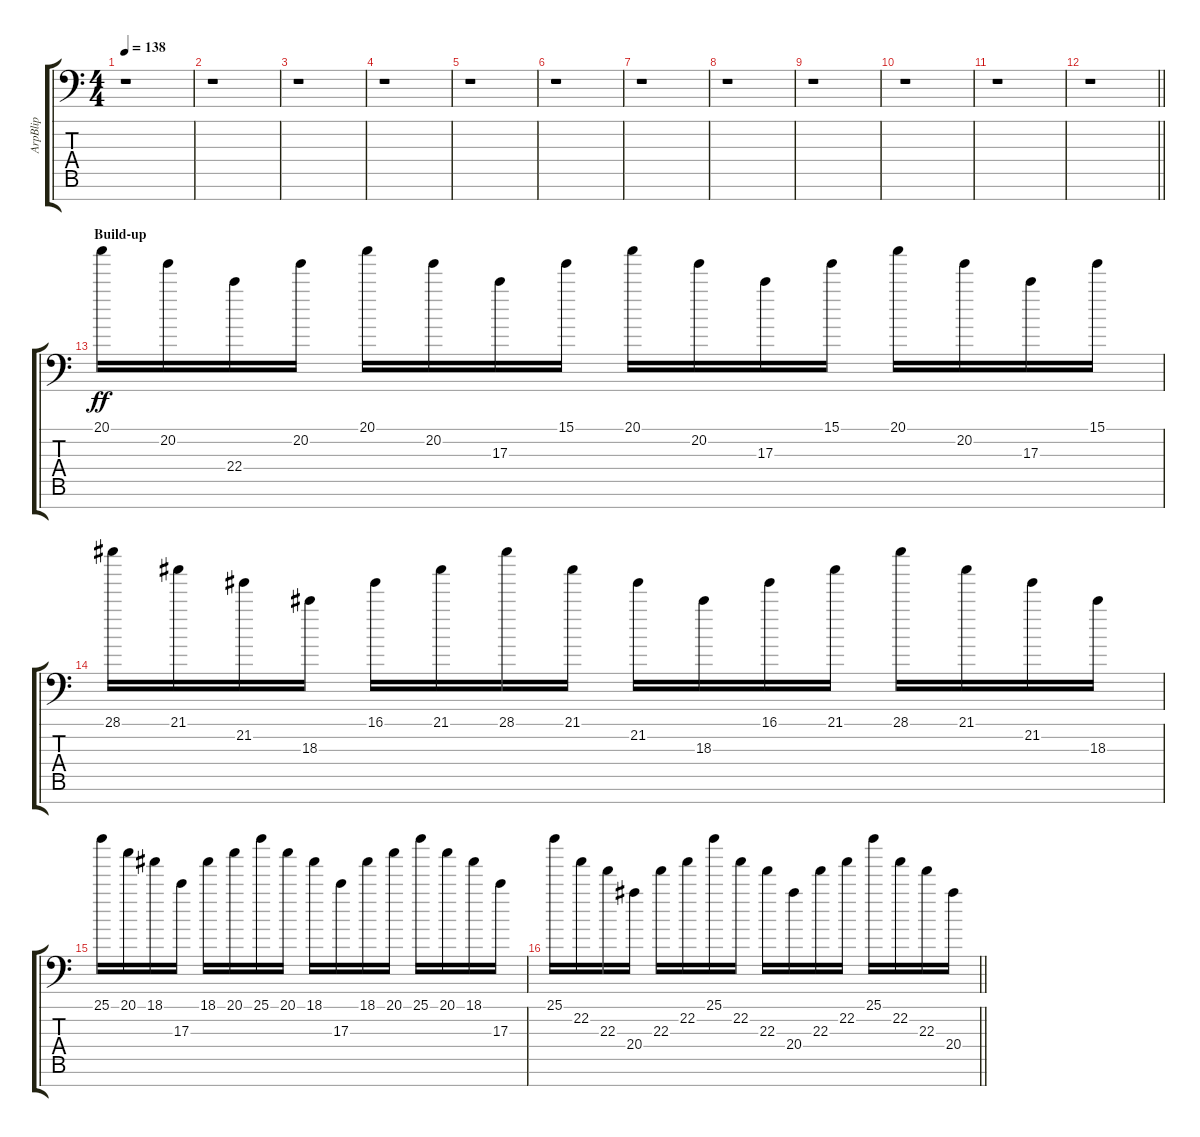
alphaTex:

\track ("ArpBlip" "ArpBlip") {instrument slapbass1}
\staff {score tabs}
\tuning (E4 B3 G3 D3 A2 E2 C-1) {hide}
\ts (4 4)
\tempo 138
\clef f4
\ks c
r.1{dy ff} |
r.1 |
r.1 |
r.1 |
r.1 |
r.1 |
r.1 |
r.1 |
r.1 |
r.1 |
r.1 |
\barLineRight lightlight
r.1 |
\section ("" "Build-up")
20.1.16 20.2.16 22.4.16 20.2.16 20.1.16 20.2.16 17.3.16 15.1.16 20.1.16 20.2.16 17.3.16 15.1.16 20.1.16 20.2.16 17.3.16 15.1.16 |
28.1.16 21.1.16 21.2.16 18.3.16 16.1.16 21.1.16 28.1.16 21.1.16 21.2.16 18.3.16 16.1.16 21.1.16 28.1.16 21.1.16 21.2.16 18.3.16 |
25.1.16 20.1.16 18.1.16 17.3.16 18.1.16 20.1.16 25.1.16 20.1.16 18.1.16 17.3.16 18.1.16 20.1.16 25.1.16 20.1.16 18.1.16 17.3.16 |
\barLineRight lightlight
25.1.16 22.2.16 22.3.16 20.4.16 22.3.16 22.2.16 25.1.16 22.2.16 22.3.16 20.4.16 22.3.16 22.2.16 25.1.16 22.2.16 22.3.16 20.4.16
